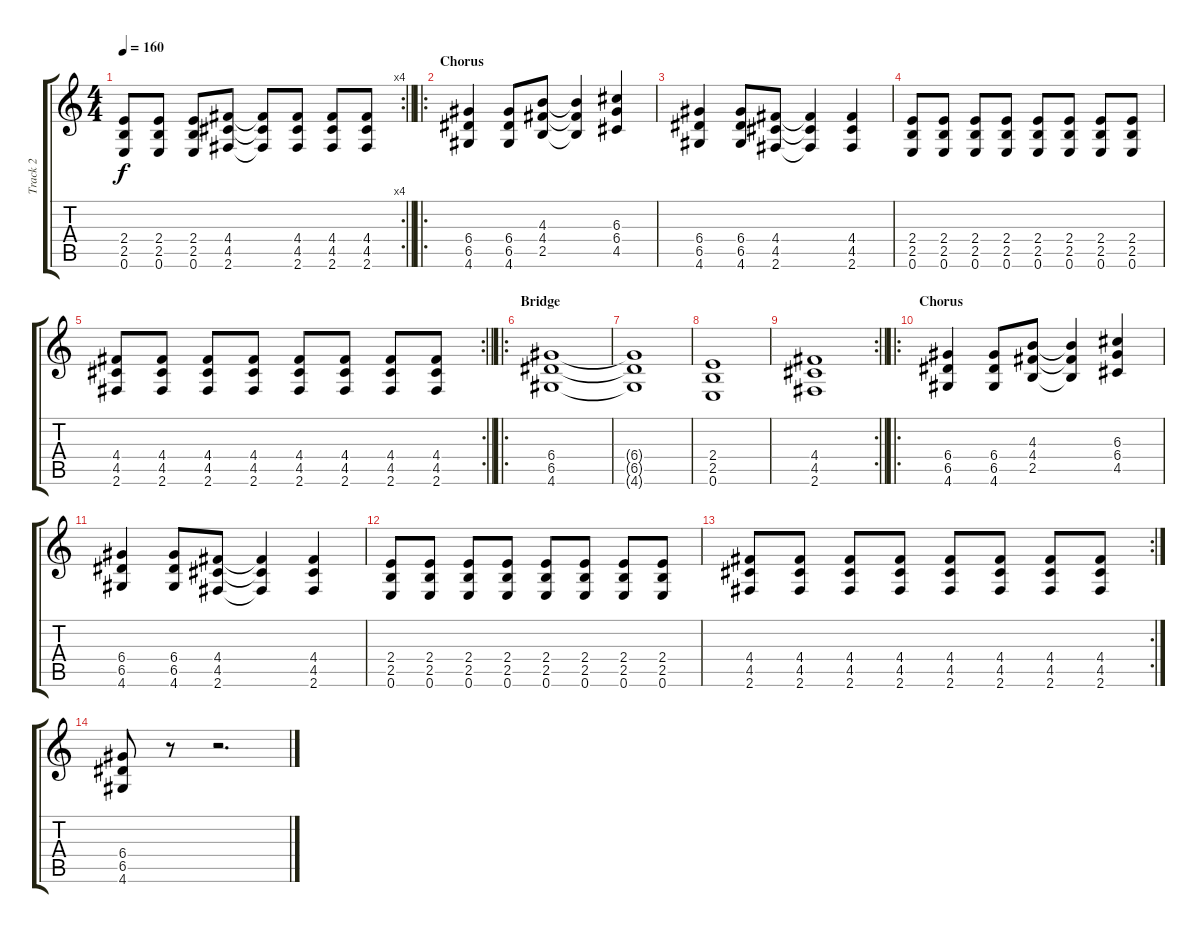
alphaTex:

\track ("Track 2" "Track 2") {instrument distortionguitar}
\staff {score tabs}
\tuning (E4 B3 G3 D3 A2 E2) {hide}
\rc 4
\ts (4 4)
\tempo 160
\clef g2
\barLineRight lightlight
\ks c
(2.4 2.5 0.6).8{dy f} (2.4 2.5 0.6).8 (2.4 2.5 0.6).8 (4.4 4.5 2.6).8 (4.4{t} 4.5{t} 2.6{t}).8 (4.4 4.5 2.6).8 (4.4 4.5 2.6).8 (4.4 4.5 2.6).8 |
\ro
\section ("" "Chorus")
(6.4 6.5 4.6).4 (6.4 6.5 4.6).8 (4.3 4.4 2.5).8 (4.3{t} 4.4{t} 2.5{t}).4 (6.3 6.4 4.5).4 |
(6.4 6.5 4.6).4 (6.4 6.5 4.6).8 (4.4 4.5 2.6).8 (4.4{t} 4.5{t} 2.6{t}).4 (4.4 4.5 2.6).4 |
(2.4 2.5 0.6).8 (2.4 2.5 0.6).8 (2.4 2.5 0.6).8 (2.4 2.5 0.6).8 (2.4 2.5 0.6).8 (2.4 2.5 0.6).8 (2.4 2.5 0.6).8 (2.4 2.5 0.6).8 |
\rc 2
\barLineRight lightlight
(4.4 4.5 2.6).8 (4.4 4.5 2.6).8 (4.4 4.5 2.6).8 (4.4 4.5 2.6).8 (4.4 4.5 2.6).8 (4.4 4.5 2.6).8 (4.4 4.5 2.6).8 (4.4 4.5 2.6).8 |
\ro
\section ("" "Bridge")
(6.4 6.5 4.6).1 |
(6.4{t} 6.5{t} 4.6{t}).1 |
(2.4 2.5 0.6).1 |
\rc 2
\barLineRight lightlight
(4.4 4.5 2.6).1 |
\ro
\section ("" "Chorus")
(6.4 6.5 4.6).4 (6.4 6.5 4.6).8 (4.3 4.4 2.5).8 (4.3{t} 4.4{t} 2.5{t}).4 (6.3 6.4 4.5).4 |
(6.4 6.5 4.6).4 (6.4 6.5 4.6).8 (4.4 4.5 2.6).8 (4.4{t} 4.5{t} 2.6{t}).4 (4.4 4.5 2.6).4 |
(2.4 2.5 0.6).8 (2.4 2.5 0.6).8 (2.4 2.5 0.6).8 (2.4 2.5 0.6).8 (2.4 2.5 0.6).8 (2.4 2.5 0.6).8 (2.4 2.5 0.6).8 (2.4 2.5 0.6).8 |
\rc 2
(4.4 4.5 2.6).8 (4.4 4.5 2.6).8 (4.4 4.5 2.6).8 (4.4 4.5 2.6).8 (4.4 4.5 2.6).8 (4.4 4.5 2.6).8 (4.4 4.5 2.6).8 (4.4 4.5 2.6).8 |
(6.4 6.5 4.6).8 r.8 r.2{d}
